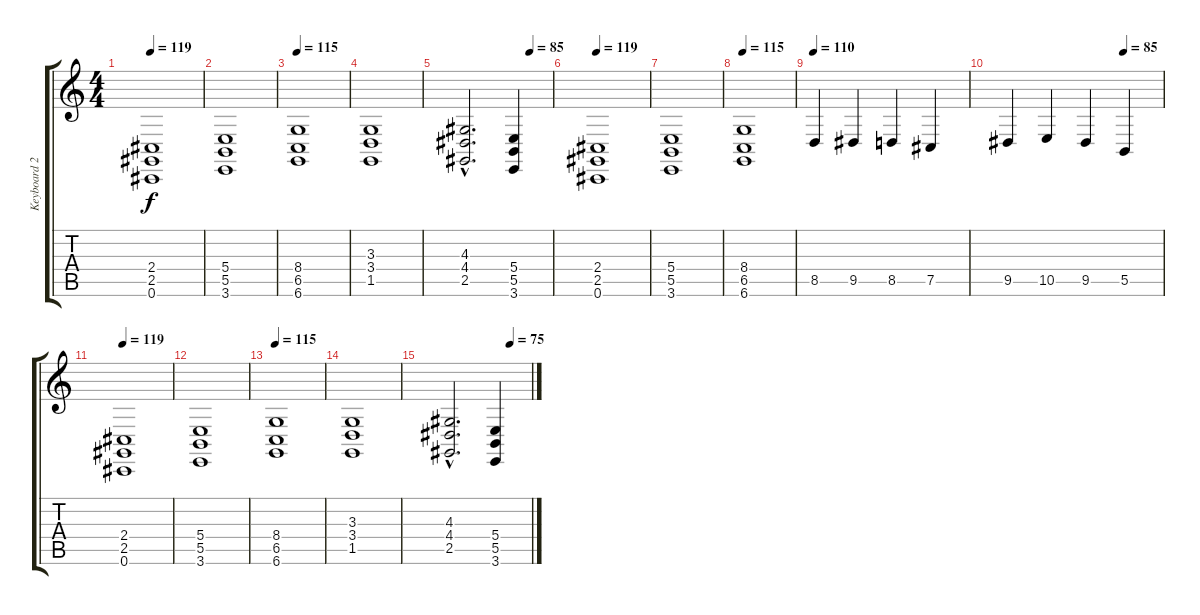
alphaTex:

\track ("Keyboard 2" "Keyboard 2") {instrument stringensemble1}
\staff {score tabs}
\tuning (Db4 Ab3 E3 B2 Gb2 Db2) {hide}
\ts (4 4)
\tempo 119
\clef g2
\ks c
(2.4 2.5 0.6).1{dy f} |
(5.4 5.5 3.6).1 |
\tempo 115
(8.4 6.5 6.6).1 |
(3.3 3.4 1.5).1 |
\tempo (85 0.75)
(4.3{hac} 4.4{hac} 2.5{hac}).2{d} (5.4 5.5 3.6).4 |
\tempo 119
(2.4 2.5 0.6).1 |
(5.4 5.5 3.6).1 |
\tempo 115
(8.4 6.5 6.6).1 |
\tempo 110
8.5.4 9.5.4 8.5.4 7.5.4 |
\tempo (85 0.75)
9.5.4 10.5.4 9.5.4 5.5.4 |
\tempo 119
(2.4 2.5 0.6).1 |
(5.4 5.5 3.6).1 |
\tempo 115
(8.4 6.5 6.6).1 |
(3.3 3.4 1.5).1 |
\tempo (75 0.75)
(4.3{hac} 4.4{hac} 2.5{hac}).2{d} (5.4 5.5 3.6).4
